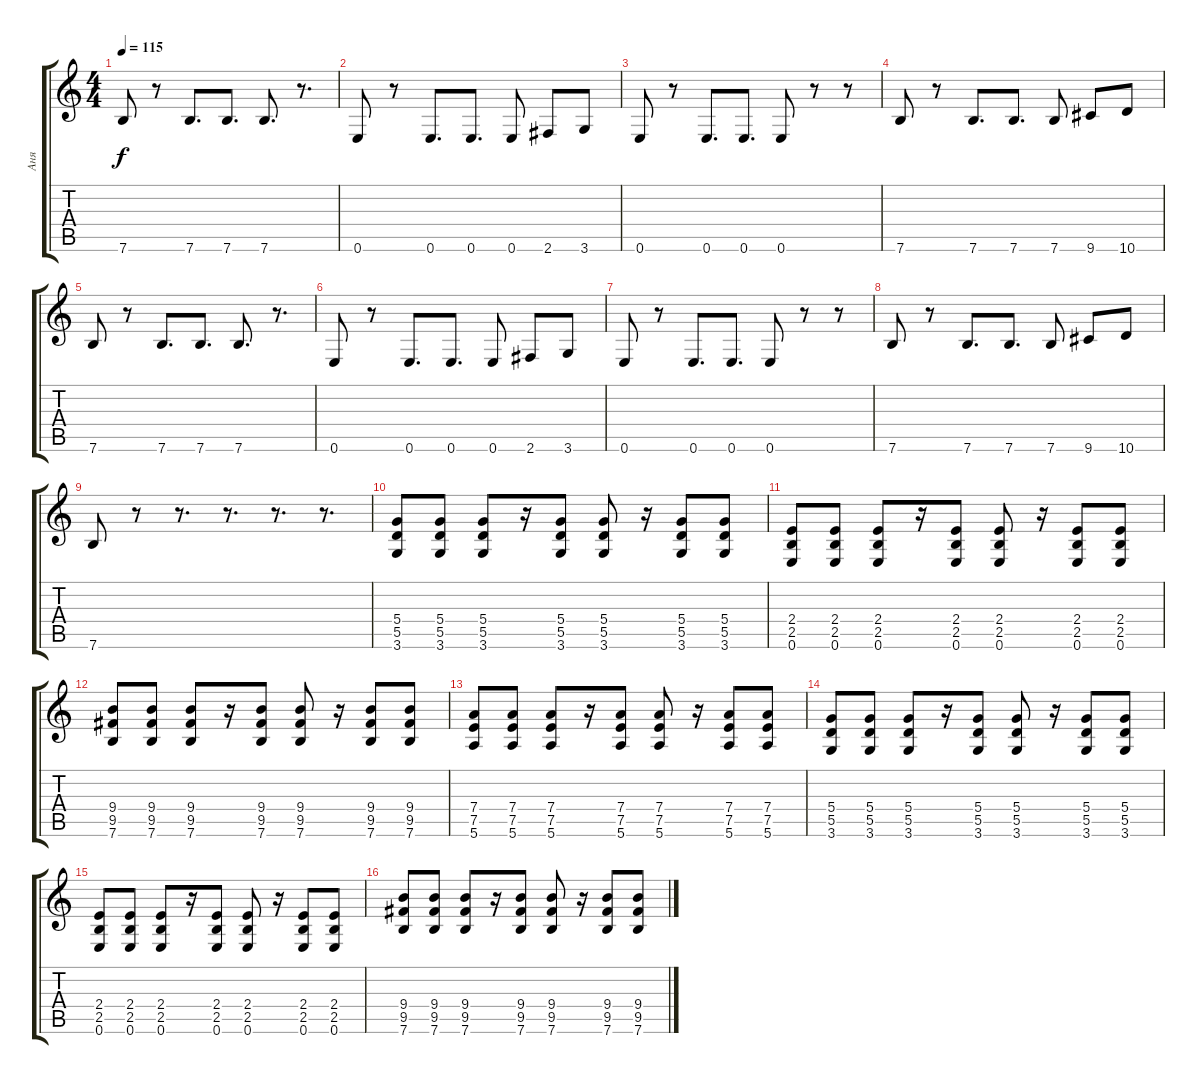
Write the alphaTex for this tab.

\track ("Аня" "Аня") {instrument distortionguitar}
\staff {score tabs}
\tuning (E4 B3 G3 D3 A2 E2) {hide}
\ts (4 4)
\tempo 115
\clef g2
\ks c
7.6.8{dy f} r.8 7.6.8{d} 7.6.8{d} 7.6.8{d} r.8{d} |
0.6.8 r.8 0.6.8{d} 0.6.8{d} 0.6.8 2.6.8 3.6.8 |
0.6.8 r.8 0.6.8{d} 0.6.8{d} 0.6.8 r.8 r.8 |
7.6.8 r.8 7.6.8{d} 7.6.8{d} 7.6.8 9.6.8 10.6.8 |
7.6.8 r.8 7.6.8{d} 7.6.8{d} 7.6.8{d} r.8{d} |
0.6.8 r.8 0.6.8{d} 0.6.8{d} 0.6.8 2.6.8 3.6.8 |
0.6.8 r.8 0.6.8{d} 0.6.8{d} 0.6.8 r.8 r.8 |
7.6.8 r.8 7.6.8{d} 7.6.8{d} 7.6.8 9.6.8 10.6.8 |
7.6.8 r.8 r.8{d} r.8{d} r.8{d} r.8{d} |
(5.4 5.5 3.6).8 (5.4 5.5 3.6).8 (5.4 5.5 3.6).8 r.16 (5.4 5.5 3.6).8 (5.4 5.5 3.6).8 r.16 (5.4 5.5 3.6).8 (5.4 5.5 3.6).8 |
(2.4 2.5 0.6).8 (2.4 2.5 0.6).8 (2.4 2.5 0.6).8 r.16 (2.4 2.5 0.6).8 (2.4 2.5 0.6).8 r.16 (2.4 2.5 0.6).8 (2.4 2.5 0.6).8 |
(9.4 9.5 7.6).8 (9.4 9.5 7.6).8 (9.4 9.5 7.6).8 r.16 (9.4 9.5 7.6).8 (9.4 9.5 7.6).8 r.16 (9.4 9.5 7.6).8 (9.4 9.5 7.6).8 |
(7.4 7.5 5.6).8 (7.4 7.5 5.6).8 (7.4 7.5 5.6).8 r.16 (7.4 7.5 5.6).8 (7.4 7.5 5.6).8 r.16 (7.4 7.5 5.6).8 (7.4 7.5 5.6).8 |
(5.4 5.5 3.6).8 (5.4 5.5 3.6).8 (5.4 5.5 3.6).8 r.16 (5.4 5.5 3.6).8 (5.4 5.5 3.6).8 r.16 (5.4 5.5 3.6).8 (5.4 5.5 3.6).8 |
(2.4 2.5 0.6).8 (2.4 2.5 0.6).8 (2.4 2.5 0.6).8 r.16 (2.4 2.5 0.6).8 (2.4 2.5 0.6).8 r.16 (2.4 2.5 0.6).8 (2.4 2.5 0.6).8 |
(9.4 9.5 7.6).8 (9.4 9.5 7.6).8 (9.4 9.5 7.6).8 r.16 (9.4 9.5 7.6).8 (9.4 9.5 7.6).8 r.16 (9.4 9.5 7.6).8 (9.4 9.5 7.6).8
